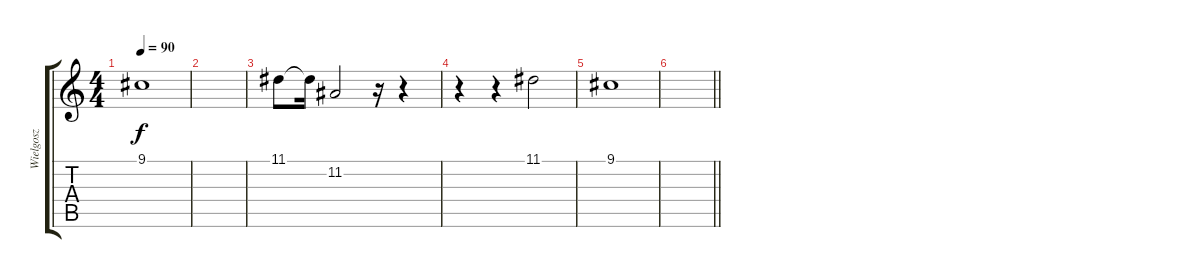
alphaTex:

\track ("Wielgosz" "Wielgosz") {instrument fx4atmosphere}
\staff {score tabs}
\tuning (E4 B3 G3 D3 A2 E2) {hide}
\ts (4 4)
\tempo 90
\clef g2
\ks c
9.1.1{dy f} |
|
11.1.8 11.1{t}.16 11.2.2 r.16 r.4 |
r.4 r.4 11.1.2 |
9.1.1 |
\barLineRight lightlight
